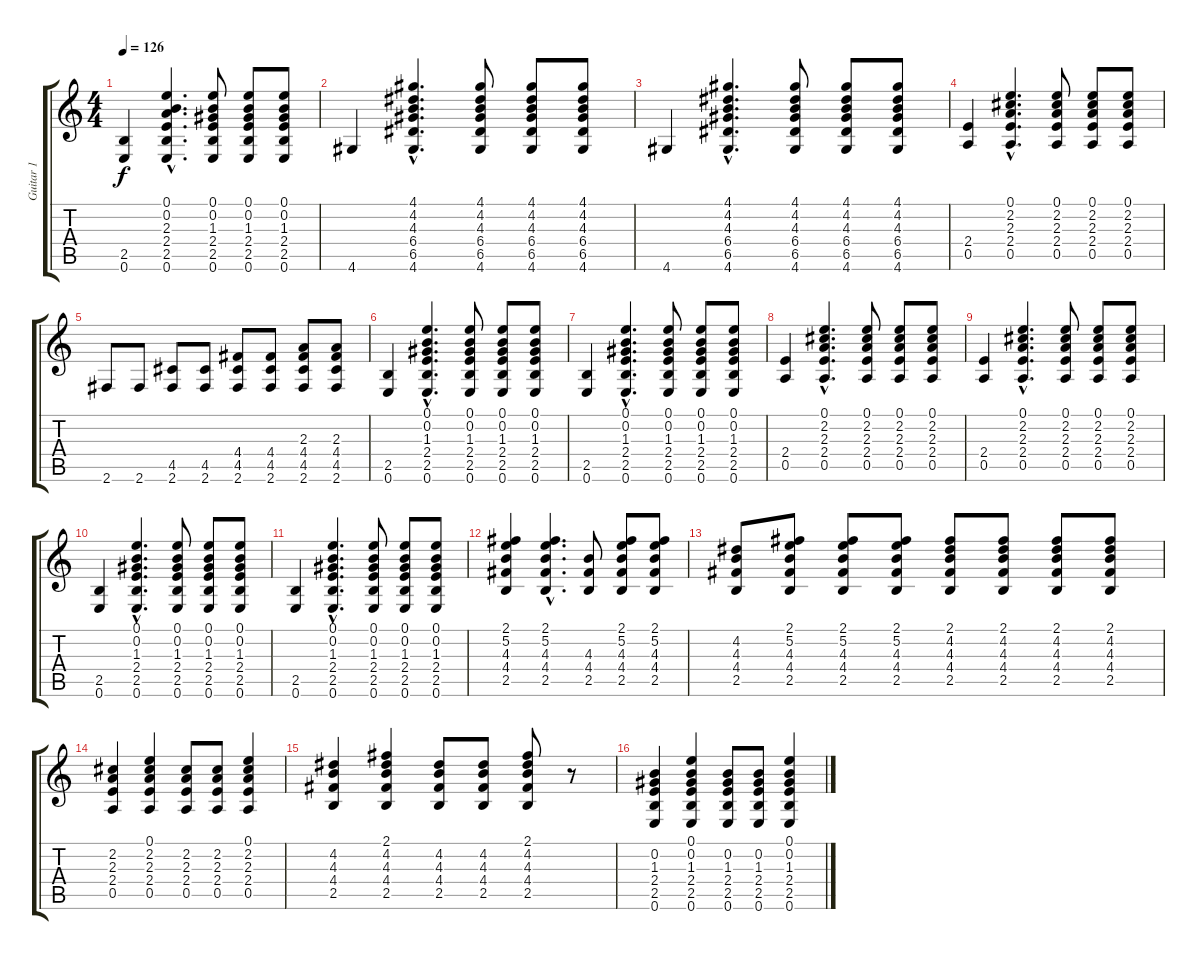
\track ("Guitar 1" "Guitar 1") {instrument acousticguitarsteel}
\staff {score tabs}
\tuning (E4 B3 G3 D3 A2 E2) {hide}
\ts (4 4)
\tempo 126
\clef g2
\ks c
(2.5 0.6).4{dy f} (0.1{hac} 0.2{hac} 2.3{hac} 2.4{hac} 2.5{hac} 0.6{hac}).4{d} (0.1 0.2 1.3 2.4 2.5 0.6).8 (0.1 0.2 1.3 2.4 2.5 0.6).8 (0.1 0.2 1.3 2.4 2.5 0.6).8 |
4.6.4 (4.1{hac} 4.2{hac} 4.3{hac} 6.4{hac} 6.5{hac} 4.6{hac}).4{d} (4.1 4.2 4.3 6.4 6.5 4.6).8 (4.1 4.2 4.3 6.4 6.5 4.6).8 (4.1 4.2 4.3 6.4 6.5 4.6).8 |
4.6.4 (4.1{hac} 4.2{hac} 4.3{hac} 6.4{hac} 6.5{hac} 4.6{hac}).4{d} (4.1 4.2 4.3 6.4 6.5 4.6).8 (4.1 4.2 4.3 6.4 6.5 4.6).8 (4.1 4.2 4.3 6.4 6.5 4.6).8 |
(2.4 0.5).4 (0.1{hac} 2.2{hac} 2.3{hac} 2.4{hac} 0.5{hac}).4{d} (0.1 2.2 2.3 2.4 0.5).8 (0.1 2.2 2.3 2.4 0.5).8 (0.1 2.2 2.3 2.4 0.5).8 |
2.6.8 2.6.8 (4.5 2.6).8 (4.5 2.6).8 (4.4 4.5 2.6).8 (4.4 4.5 2.6).8 (2.3 4.4 4.5 2.6).8 (2.3 4.4 4.5 2.6).8 |
(2.5 0.6).4 (0.1{hac} 0.2{hac} 1.3{hac} 2.4{hac} 2.5{hac} 0.6{hac}).4{d} (0.1 0.2 1.3 2.4 2.5 0.6).8 (0.1 0.2 1.3 2.4 2.5 0.6).8 (0.1 0.2 1.3 2.4 2.5 0.6).8 |
(2.5 0.6).4 (0.1{hac} 0.2{hac} 1.3{hac} 2.4{hac} 2.5{hac} 0.6{hac}).4{d} (0.1 0.2 1.3 2.4 2.5 0.6).8 (0.1 0.2 1.3 2.4 2.5 0.6).8 (0.1 0.2 1.3 2.4 2.5 0.6).8 |
(2.4 0.5).4 (0.1{hac} 2.2{hac} 2.3{hac} 2.4{hac} 0.5{hac}).4{d} (0.1 2.2 2.3 2.4 0.5).8 (0.1 2.2 2.3 2.4 0.5).8 (0.1 2.2 2.3 2.4 0.5).8 |
(2.4 0.5).4 (0.1{hac} 2.2{hac} 2.3{hac} 2.4{hac} 0.5{hac}).4{d} (0.1 2.2 2.3 2.4 0.5).8 (0.1 2.2 2.3 2.4 0.5).8 (0.1 2.2 2.3 2.4 0.5).8 |
(2.5 0.6).4 (0.1{hac} 0.2{hac} 1.3{hac} 2.4{hac} 2.5{hac} 0.6{hac}).4{d} (0.1 0.2 1.3 2.4 2.5 0.6).8 (0.1 0.2 1.3 2.4 2.5 0.6).8 (0.1 0.2 1.3 2.4 2.5 0.6).8 |
(2.5 0.6).4 (0.1{hac} 0.2{hac} 1.3{hac} 2.4{hac} 2.5{hac} 0.6{hac}).4{d} (0.1 0.2 1.3 2.4 2.5 0.6).8 (0.1 0.2 1.3 2.4 2.5 0.6).8 (0.1 0.2 1.3 2.4 2.5 0.6).8 |
(2.1 5.2 4.3 4.4 2.5).4 (2.1{hac} 5.2{hac} 4.3{hac} 4.4{hac} 2.5{hac}).4{d} (4.3 4.4 2.5).8 (2.1 5.2 4.3 4.4 2.5).8 (2.1 5.2 4.3 4.4 2.5).8 |
(4.2 4.3 4.4 2.5).8 (2.1 5.2 4.3 4.4 2.5).8 (2.1 5.2 4.3 4.4 2.5).8 (2.1 5.2 4.3 4.4 2.5).8 (2.1 4.2 4.3 4.4 2.5).8 (2.1 4.2 4.3 4.4 2.5).8 (2.1 4.2 4.3 4.4 2.5).8 (2.1 4.2 4.3 4.4 2.5).8 |
(2.2 2.3 2.4 0.5).4 (0.1 2.2 2.3 2.4 0.5).4 (2.2 2.3 2.4 0.5).8 (2.2 2.3 2.4 0.5).8 (0.1 2.2 2.3 2.4 0.5).4 |
(4.2 4.3 4.4 2.5).4 (2.1 4.2 4.3 4.4 2.5).4 (4.2 4.3 4.4 2.5).8 (4.2 4.3 4.4 2.5).8 (2.1 4.2 4.3 4.4 2.5).8 r.8 |
(0.2 1.3 2.4 2.5 0.6).4 (0.1 0.2 1.3 2.4 2.5 0.6).4 (0.2 1.3 2.4 2.5 0.6).8 (0.2 1.3 2.4 2.5 0.6).8 (0.1 0.2 1.3 2.4 2.5 0.6).4
